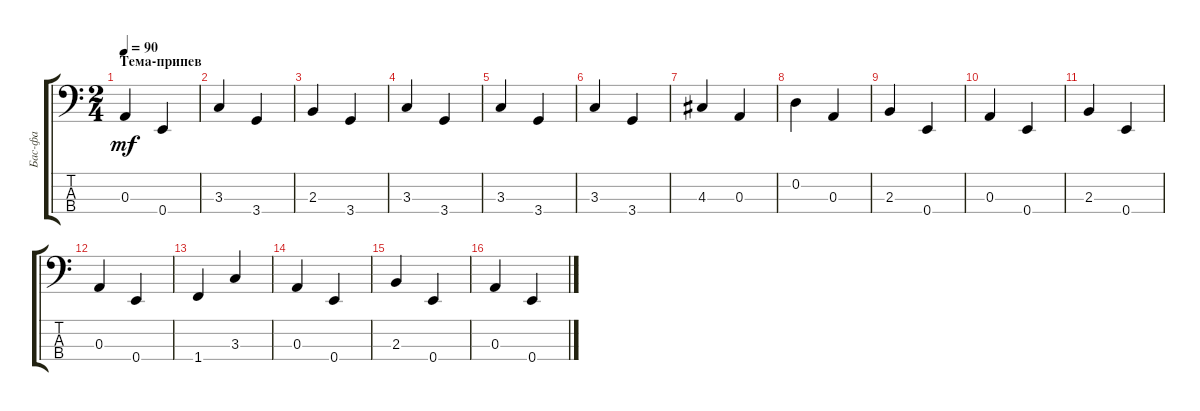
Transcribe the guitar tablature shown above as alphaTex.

\track ("Бас-фа" "Бас-фа") {instrument electricbasspick}
\staff {score tabs}
\tuning (G2 D2 A1 E1) {hide}
\ts (2 4)
\section ("" "Тема-припев")
\tempo 90
\clef f4
\ks c
0.3.4{dy mf} 0.4.4 |
3.3.4 3.4.4 |
2.3.4 3.4.4 |
3.3.4 3.4.4 |
3.3.4 3.4.4 |
3.3.4 3.4.4 |
4.3.4 0.3.4 |
0.2.4 0.3.4 |
2.3.4 0.4.4 |
0.3.4 0.4.4 |
2.3.4 0.4.4 |
0.3.4 0.4.4 |
1.4.4 3.3.4 |
0.3.4 0.4.4 |
2.3.4 0.4.4 |
0.3.4 0.4.4
